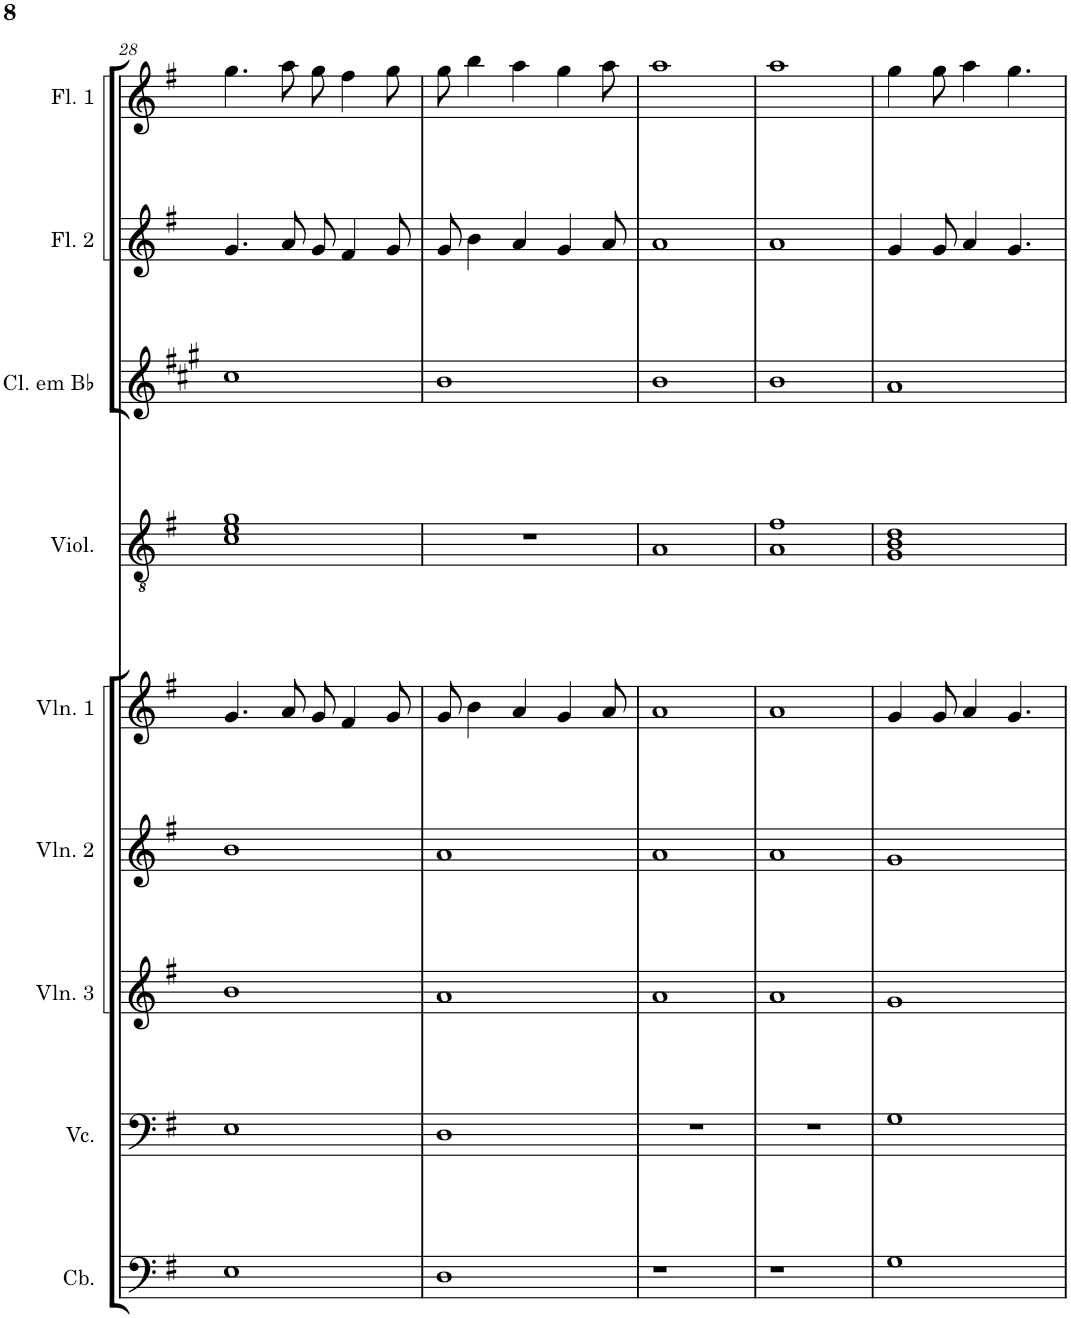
**kern	**kern	**kern	**kern	**kern	**kern	**kern	**kern	**kern
*part9	*part8	*part7	*part6	*part5	*part4	*part3	*part2	*part1
*staff9	*staff8	*staff7	*staff6	*staff5	*staff4	*staff3	*staff2	*staff1
*I"Contrabaixo	*I"Violoncelo	*I"Violino 3	*I"Violino 2	*I"Violino 1	*I"Violão acústico	*I"Clarinete em Bb	*I"Flauta 2	*I"Flauta 1
*I'Cb.	*I'Vc.	*I'Vln. 3	*I'Vln. 2	*I'Vln. 1	*I'Viol.	*I'Cl. em Bb	*I'Fl. 2	*I'Fl. 1
!!LO:PB:g=z
*clefF4	*clefF4	*clefG2	*clefG2	*clefG2	*clefGv2	*clefG2	*clefG2	*clefG2
*Trd7c12	*	*	*	*	*	*Trd1c2	*	*
*k[f#]	*k[f#]	*k[f#]	*k[f#]	*k[f#]	*k[f#]	*k[f#c#g#]	*k[f#]	*k[f#]
*M4/4	*M4/4	*M4/4	*M4/4	*M4/4	*M4/4	*M4/4	*M4/4	*M4/4
=28	=28	=28	=28	=28	=28	=28	=28	=28
1E	1E	1b	1b	4.g/	1c 1e 1g	1cc#	4.g/	4.gg\
.	.	.	.	8a/	.	.	8a/	8aa\
.	.	.	.	8g/	.	.	8g/	8gg\
.	.	.	.	4f#/	.	.	4f#/	4ff#\
.	.	.	.	8g/	.	.	8g/	8gg\
=29	=29	=29	=29	=29	=29	=29	=29	=29
1D	1D	1a	1a	8g/	1r	1b	8g/	8gg\
.	.	.	.	4b\	.	.	4b\	4bb\
.	.	.	.	4a/	.	.	4a/	4aa\
.	.	.	.	4g/	.	.	4g/	4gg\
.	.	.	.	8a/	.	.	8a/	8aa\
=30	=30	=30	=30	=30	=30	=30	=30	=30
1r	1r	1a	1a	1a	1A	1b	1a	1aa
=31	=31	=31	=31	=31	=31	=31	=31	=31
1r	1r	1a	1a	1a	1A 1f#	1b	1a	1aa
=32	=32	=32	=32	=32	=32	=32	=32	=32
1G	1G	1g	1g	4g/	1G 1B 1d	1a	4g/	4gg\
.	.	.	.	8g/	.	.	8g/	8gg\
.	.	.	.	4a/	.	.	4a/	4aa\
.	.	.	.	4.g/	.	.	4.g/	4.gg\
=	=	=	=	=	=	=	=	=
*-	*-	*-	*-	*-	*-	*-	*-	*-
